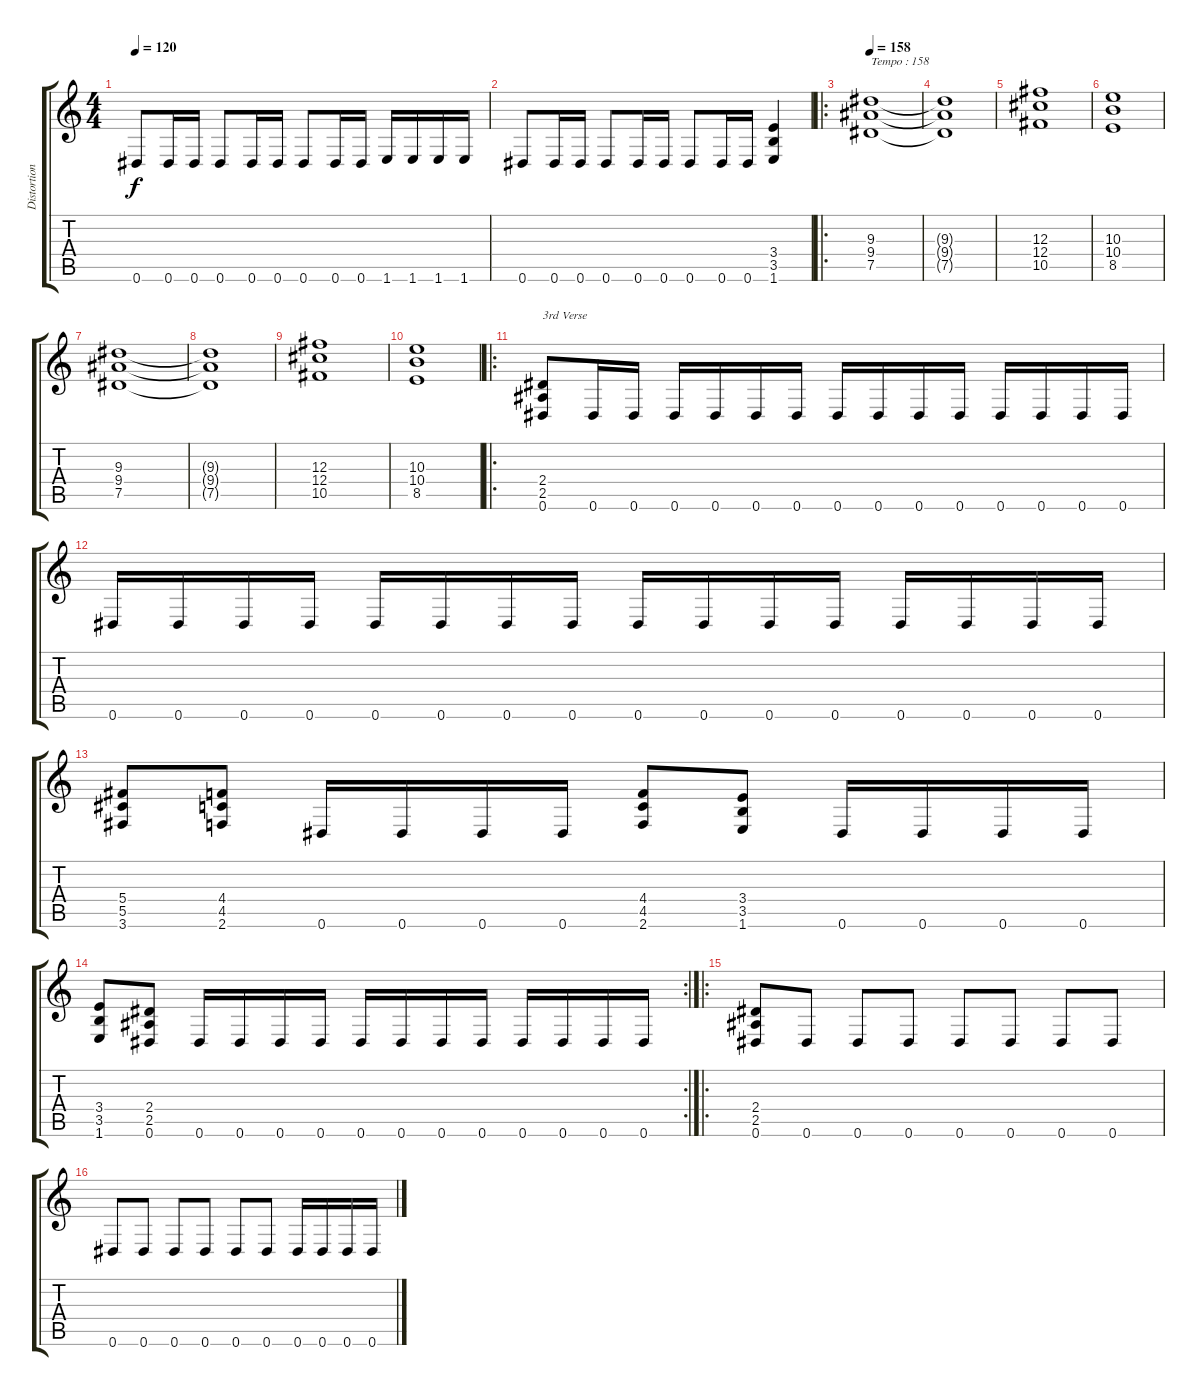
\track ("Distortion Guitar II" "Distortion") {instrument distortionguitar}
\staff {score tabs}
\tuning (Eb4 Bb3 Gb3 Db3 Ab2 Eb2) {hide}
\ts (4 4)
\tempo 120
\clef g2
\ks c
0.6.8{dy f} 0.6.16 0.6.16 0.6.8 0.6.16 0.6.16 0.6.8 0.6.16 0.6.16 1.6.16 1.6.16 1.6.16 1.6.16 |
0.6.8 0.6.16 0.6.16 0.6.8 0.6.16 0.6.16 0.6.8 0.6.16 0.6.16 (3.4 3.5 1.6).4 |
\ro
\tempo 158
(9.3 9.4 7.5).1{txt "Tempo : 158"} |
(9.3{t} 9.4{t} 7.5{t}).1 |
(12.3 12.4 10.5).1 |
(10.3 10.4 8.5).1 |
(9.3 9.4 7.5).1 |
(9.3{t} 9.4{t} 7.5{t}).1 |
(12.3 12.4 10.5).1 |
(10.3 10.4 8.5).1 |
\ro
(2.4 2.5 0.6).8{txt "3rd Verse"} 0.6.16 0.6.16 0.6.16 0.6.16 0.6.16 0.6.16 0.6.16 0.6.16 0.6.16 0.6.16 0.6.16 0.6.16 0.6.16 0.6.16 |
0.6.16 0.6.16 0.6.16 0.6.16 0.6.16 0.6.16 0.6.16 0.6.16 0.6.16 0.6.16 0.6.16 0.6.16 0.6.16 0.6.16 0.6.16 0.6.16 |
(5.4 5.5 3.6).8 (4.4 4.5 2.6).8 0.6.16 0.6.16 0.6.16 0.6.16 (4.4 4.5 2.6).8 (3.4 3.5 1.6).8 0.6.16 0.6.16 0.6.16 0.6.16 |
\rc 2
(3.4 3.5 1.6).8 (2.4 2.5 0.6).8 0.6.16 0.6.16 0.6.16 0.6.16 0.6.16 0.6.16 0.6.16 0.6.16 0.6.16 0.6.16 0.6.16 0.6.16 |
\ro
(2.4 2.5 0.6).8 0.6.8 0.6.8 0.6.8 0.6.8 0.6.8 0.6.8 0.6.8 |
0.6.8 0.6.8 0.6.8 0.6.8 0.6.8 0.6.8 0.6.16 0.6.16 0.6.16 0.6.16
